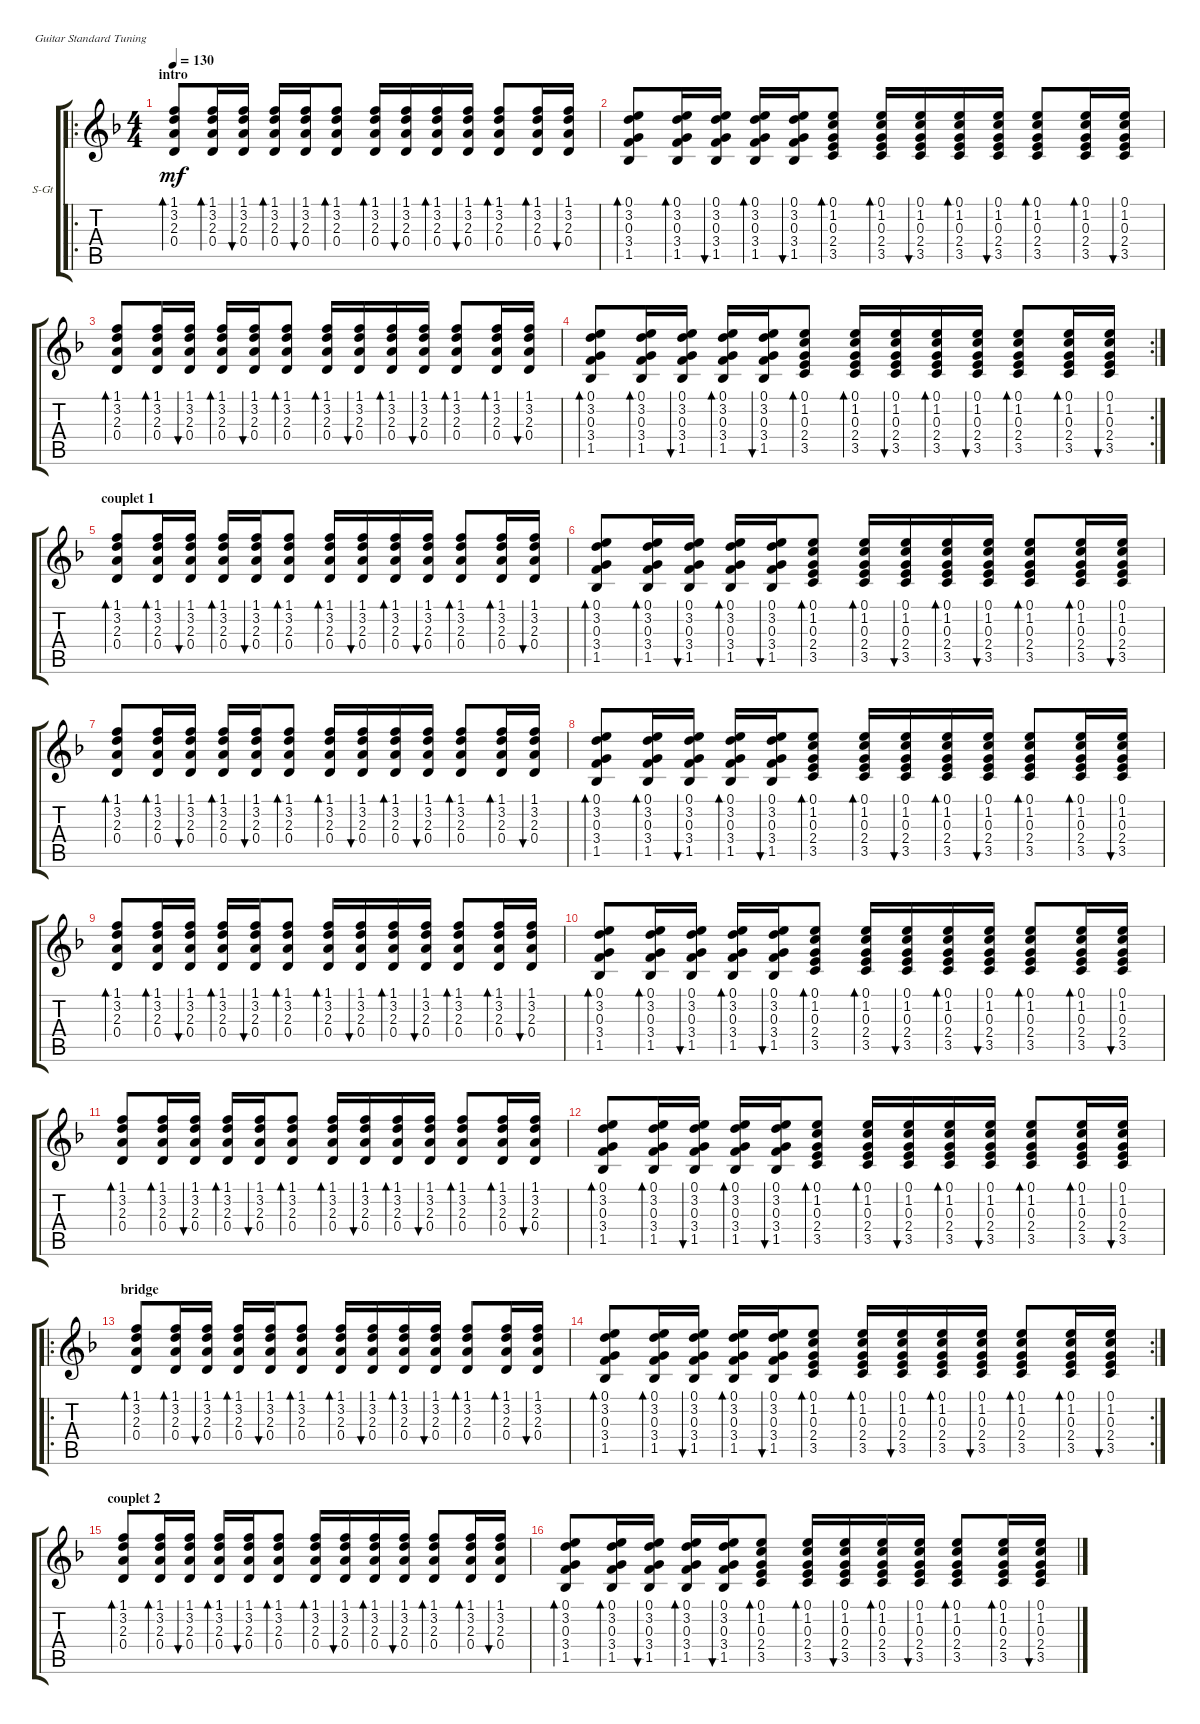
\defaultSystemsLayout 4
\bracketExtendMode groupsimilarinstruments
\firstSystemTrackNameOrientation horizontal
\otherSystemsTrackNameOrientation horizontal
\track ("Steel Guitar" "S-Gt") {instrument acousticguitarsteel}
\staff {score tabs}
\tuning (E4 B3 G3 D3 A2 E2)
\ro
\ts (4 4)
\section ("" "intro")
\tempo 130
\clef g2
\ks dminor
(1.1 3.2 2.3 0.4).8{bd 30 dy mf instrument acousticguitarsteel} (1.1 3.2 2.3 0.4).16{bd 30} (1.1 3.2 2.3 0.4).16{bu 30} (1.1 3.2 2.3 0.4).16{bd 30} (1.1 3.2 2.3 0.4).16{bu 30} (1.1 3.2 2.3 0.4).8{bd 30} (1.1 3.2 2.3 0.4).16{bd 30} (1.1 3.2 2.3 0.4).16{bu 30} (1.1 3.2 2.3 0.4).16{bd 30} (1.1 3.2 2.3 0.4).16{bu 30} (1.1 3.2 2.3 0.4).8{bd 30} (1.1 3.2 2.3 0.4).16{bd 30} (1.1 3.2 2.3 0.4).16{bu 30} |
(0.1 3.2 0.3 3.4 1.5).8{bd 30} (0.1 3.2 0.3 3.4 1.5).16{bd 30} (0.1 3.2 0.3 3.4 1.5).16{bu 30} (0.1 3.2 0.3 3.4 1.5).16{bd 30} (0.1 3.2 0.3 3.4 1.5).16{bu 30} (0.1 1.2 0.3 2.4 3.5).8{bd 30} (0.1 1.2 0.3 2.4 3.5).16{bd 30} (0.1 1.2 0.3 2.4 3.5).16{bu 30} (0.1 1.2 0.3 2.4 3.5).16{bd 30} (0.1 1.2 0.3 2.4 3.5).16{bu 30} (0.1 1.2 0.3 2.4 3.5).8{bd 30} (0.1 1.2 0.3 2.4 3.5).16{bd 30} (0.1 1.2 0.3 2.4 3.5).16{bu 30} |
(1.1 3.2 2.3 0.4).8{bd 30} (1.1 3.2 2.3 0.4).16{bd 30} (1.1 3.2 2.3 0.4).16{bu 30} (1.1 3.2 2.3 0.4).16{bd 30} (1.1 3.2 2.3 0.4).16{bu 30} (1.1 3.2 2.3 0.4).8{bd 30} (1.1 3.2 2.3 0.4).16{bd 30} (1.1 3.2 2.3 0.4).16{bu 30} (1.1 3.2 2.3 0.4).16{bd 30} (1.1 3.2 2.3 0.4).16{bu 30} (1.1 3.2 2.3 0.4).8{bd 30} (1.1 3.2 2.3 0.4).16{bd 30} (1.1 3.2 2.3 0.4).16{bu 30} |
\rc 2
(0.1 3.2 0.3 3.4 1.5).8{bd 30} (0.1 3.2 0.3 3.4 1.5).16{bd 30} (0.1 3.2 0.3 3.4 1.5).16{bu 30} (0.1 3.2 0.3 3.4 1.5).16{bd 30} (0.1 3.2 0.3 3.4 1.5).16{bu 30} (0.1 1.2 0.3 2.4 3.5).8{bd 30} (0.1 1.2 0.3 2.4 3.5).16{bd 30} (0.1 1.2 0.3 2.4 3.5).16{bu 30} (0.1 1.2 0.3 2.4 3.5).16{bd 30} (0.1 1.2 0.3 2.4 3.5).16{bu 30} (0.1 1.2 0.3 2.4 3.5).8{bd 30} (0.1 1.2 0.3 2.4 3.5).16{bd 30} (0.1 1.2 0.3 2.4 3.5).16{bu 30} |
\section ("" "couplet 1")
\scale
0.375268 (1.1 3.2 2.3 0.4).8{bd 30} (1.1 3.2 2.3 0.4).16{bd 30} (1.1 3.2 2.3 0.4).16{bu 30} (1.1 3.2 2.3 0.4).16{bd 30} (1.1 3.2 2.3 0.4).16{bu 30} (1.1 3.2 2.3 0.4).8{bd 30} (1.1 3.2 2.3 0.4).16{bd 30} (1.1 3.2 2.3 0.4).16{bu 30} (1.1 3.2 2.3 0.4).16{bd 30} (1.1 3.2 2.3 0.4).16{bu 30} (1.1 3.2 2.3 0.4).8{bd 30} (1.1 3.2 2.3 0.4).16{bd 30} (1.1 3.2 2.3 0.4).16{bu 30} |
\scale
0.34635 (0.1 3.2 0.3 3.4 1.5).8{bd 30} (0.1 3.2 0.3 3.4 1.5).16{bd 30} (0.1 3.2 0.3 3.4 1.5).16{bu 30} (0.1 3.2 0.3 3.4 1.5).16{bd 30} (0.1 3.2 0.3 3.4 1.5).16{bu 30} (0.1 1.2 0.3 2.4 3.5).8{bd 30} (0.1 1.2 0.3 2.4 3.5).16{bd 30} (0.1 1.2 0.3 2.4 3.5).16{bu 30} (0.1 1.2 0.3 2.4 3.5).16{bd 30} (0.1 1.2 0.3 2.4 3.5).16{bu 30} (0.1 1.2 0.3 2.4 3.5).8{bd 30} (0.1 1.2 0.3 2.4 3.5).16{bd 30} (0.1 1.2 0.3 2.4 3.5).16{bu 30} |
\scale
0.27824 (1.1 3.2 2.3 0.4).8{bd 30} (1.1 3.2 2.3 0.4).16{bd 30} (1.1 3.2 2.3 0.4).16{bu 30} (1.1 3.2 2.3 0.4).16{bd 30} (1.1 3.2 2.3 0.4).16{bu 30} (1.1 3.2 2.3 0.4).8{bd 30} (1.1 3.2 2.3 0.4).16{bd 30} (1.1 3.2 2.3 0.4).16{bu 30} (1.1 3.2 2.3 0.4).16{bd 30} (1.1 3.2 2.3 0.4).16{bu 30} (1.1 3.2 2.3 0.4).8{bd 30} (1.1 3.2 2.3 0.4).16{bd 30} (1.1 3.2 2.3 0.4).16{bu 30} |
(0.1 3.2 0.3 3.4 1.5).8{bd 30} (0.1 3.2 0.3 3.4 1.5).16{bd 30} (0.1 3.2 0.3 3.4 1.5).16{bu 30} (0.1 3.2 0.3 3.4 1.5).16{bd 30} (0.1 3.2 0.3 3.4 1.5).16{bu 30} (0.1 1.2 0.3 2.4 3.5).8{bd 30} (0.1 1.2 0.3 2.4 3.5).16{bd 30} (0.1 1.2 0.3 2.4 3.5).16{bu 30} (0.1 1.2 0.3 2.4 3.5).16{bd 30} (0.1 1.2 0.3 2.4 3.5).16{bu 30} (0.1 1.2 0.3 2.4 3.5).8{bd 30} (0.1 1.2 0.3 2.4 3.5).16{bd 30} (0.1 1.2 0.3 2.4 3.5).16{bu 30} |
(1.1 3.2 2.3 0.4).8{bd 30} (1.1 3.2 2.3 0.4).16{bd 30} (1.1 3.2 2.3 0.4).16{bu 30} (1.1 3.2 2.3 0.4).16{bd 30} (1.1 3.2 2.3 0.4).16{bu 30} (1.1 3.2 2.3 0.4).8{bd 30} (1.1 3.2 2.3 0.4).16{bd 30} (1.1 3.2 2.3 0.4).16{bu 30} (1.1 3.2 2.3 0.4).16{bd 30} (1.1 3.2 2.3 0.4).16{bu 30} (1.1 3.2 2.3 0.4).8{bd 30} (1.1 3.2 2.3 0.4).16{bd 30} (1.1 3.2 2.3 0.4).16{bu 30} |
(0.1 3.2 0.3 3.4 1.5).8{bd 30} (0.1 3.2 0.3 3.4 1.5).16{bd 30} (0.1 3.2 0.3 3.4 1.5).16{bu 30} (0.1 3.2 0.3 3.4 1.5).16{bd 30} (0.1 3.2 0.3 3.4 1.5).16{bu 30} (0.1 1.2 0.3 2.4 3.5).8{bd 30} (0.1 1.2 0.3 2.4 3.5).16{bd 30} (0.1 1.2 0.3 2.4 3.5).16{bu 30} (0.1 1.2 0.3 2.4 3.5).16{bd 30} (0.1 1.2 0.3 2.4 3.5).16{bu 30} (0.1 1.2 0.3 2.4 3.5).8{bd 30} (0.1 1.2 0.3 2.4 3.5).16{bd 30} (0.1 1.2 0.3 2.4 3.5).16{bu 30} |
(1.1 3.2 2.3 0.4).8{bd 30} (1.1 3.2 2.3 0.4).16{bd 30} (1.1 3.2 2.3 0.4).16{bu 30} (1.1 3.2 2.3 0.4).16{bd 30} (1.1 3.2 2.3 0.4).16{bu 30} (1.1 3.2 2.3 0.4).8{bd 30} (1.1 3.2 2.3 0.4).16{bd 30} (1.1 3.2 2.3 0.4).16{bu 30} (1.1 3.2 2.3 0.4).16{bd 30} (1.1 3.2 2.3 0.4).16{bu 30} (1.1 3.2 2.3 0.4).8{bd 30} (1.1 3.2 2.3 0.4).16{bd 30} (1.1 3.2 2.3 0.4).16{bu 30} |
(0.1 3.2 0.3 3.4 1.5).8{bd 30} (0.1 3.2 0.3 3.4 1.5).16{bd 30} (0.1 3.2 0.3 3.4 1.5).16{bu 30} (0.1 3.2 0.3 3.4 1.5).16{bd 30} (0.1 3.2 0.3 3.4 1.5).16{bu 30} (0.1 1.2 0.3 2.4 3.5).8{bd 30} (0.1 1.2 0.3 2.4 3.5).16{bd 30} (0.1 1.2 0.3 2.4 3.5).16{bu 30} (0.1 1.2 0.3 2.4 3.5).16{bd 30} (0.1 1.2 0.3 2.4 3.5).16{bu 30} (0.1 1.2 0.3 2.4 3.5).8{bd 30} (0.1 1.2 0.3 2.4 3.5).16{bd 30} (0.1 1.2 0.3 2.4 3.5).16{bu 30} |
\ro
\section ("" "bridge")
(1.1 3.2 2.3 0.4).8{bd 30} (1.1 3.2 2.3 0.4).16{bd 30} (1.1 3.2 2.3 0.4).16{bu 30} (1.1 3.2 2.3 0.4).16{bd 30} (1.1 3.2 2.3 0.4).16{bu 30} (1.1 3.2 2.3 0.4).8{bd 30} (1.1 3.2 2.3 0.4).16{bd 30} (1.1 3.2 2.3 0.4).16{bu 30} (1.1 3.2 2.3 0.4).16{bd 30} (1.1 3.2 2.3 0.4).16{bu 30} (1.1 3.2 2.3 0.4).8{bd 30} (1.1 3.2 2.3 0.4).16{bd 30} (1.1 3.2 2.3 0.4).16{bu 30} |
\rc 2
(0.1 3.2 0.3 3.4 1.5).8{bd 30} (0.1 3.2 0.3 3.4 1.5).16{bd 30} (0.1 3.2 0.3 3.4 1.5).16{bu 30} (0.1 3.2 0.3 3.4 1.5).16{bd 30} (0.1 3.2 0.3 3.4 1.5).16{bu 30} (0.1 1.2 0.3 2.4 3.5).8{bd 30} (0.1 1.2 0.3 2.4 3.5).16{bd 30} (0.1 1.2 0.3 2.4 3.5).16{bu 30} (0.1 1.2 0.3 2.4 3.5).16{bd 30} (0.1 1.2 0.3 2.4 3.5).16{bu 30} (0.1 1.2 0.3 2.4 3.5).8{bd 30} (0.1 1.2 0.3 2.4 3.5).16{bd 30} (0.1 1.2 0.3 2.4 3.5).16{bu 30} |
\section ("" "couplet 2")
(1.1 3.2 2.3 0.4).8{bd 30} (1.1 3.2 2.3 0.4).16{bd 30} (1.1 3.2 2.3 0.4).16{bu 30} (1.1 3.2 2.3 0.4).16{bd 30} (1.1 3.2 2.3 0.4).16{bu 30} (1.1 3.2 2.3 0.4).8{bd 30} (1.1 3.2 2.3 0.4).16{bd 30} (1.1 3.2 2.3 0.4).16{bu 30} (1.1 3.2 2.3 0.4).16{bd 30} (1.1 3.2 2.3 0.4).16{bu 30} (1.1 3.2 2.3 0.4).8{bd 30} (1.1 3.2 2.3 0.4).16{bd 30} (1.1 3.2 2.3 0.4).16{bu 30} |
(0.1 3.2 0.3 3.4 1.5).8{bd 30} (0.1 3.2 0.3 3.4 1.5).16{bd 30} (0.1 3.2 0.3 3.4 1.5).16{bu 30} (0.1 3.2 0.3 3.4 1.5).16{bd 30} (0.1 3.2 0.3 3.4 1.5).16{bu 30} (0.1 1.2 0.3 2.4 3.5).8{bd 30} (0.1 1.2 0.3 2.4 3.5).16{bd 30} (0.1 1.2 0.3 2.4 3.5).16{bu 30} (0.1 1.2 0.3 2.4 3.5).16{bd 30} (0.1 1.2 0.3 2.4 3.5).16{bu 30} (0.1 1.2 0.3 2.4 3.5).8{bd 30} (0.1 1.2 0.3 2.4 3.5).16{bd 30} (0.1 1.2 0.3 2.4 3.5).16{bu 30}
